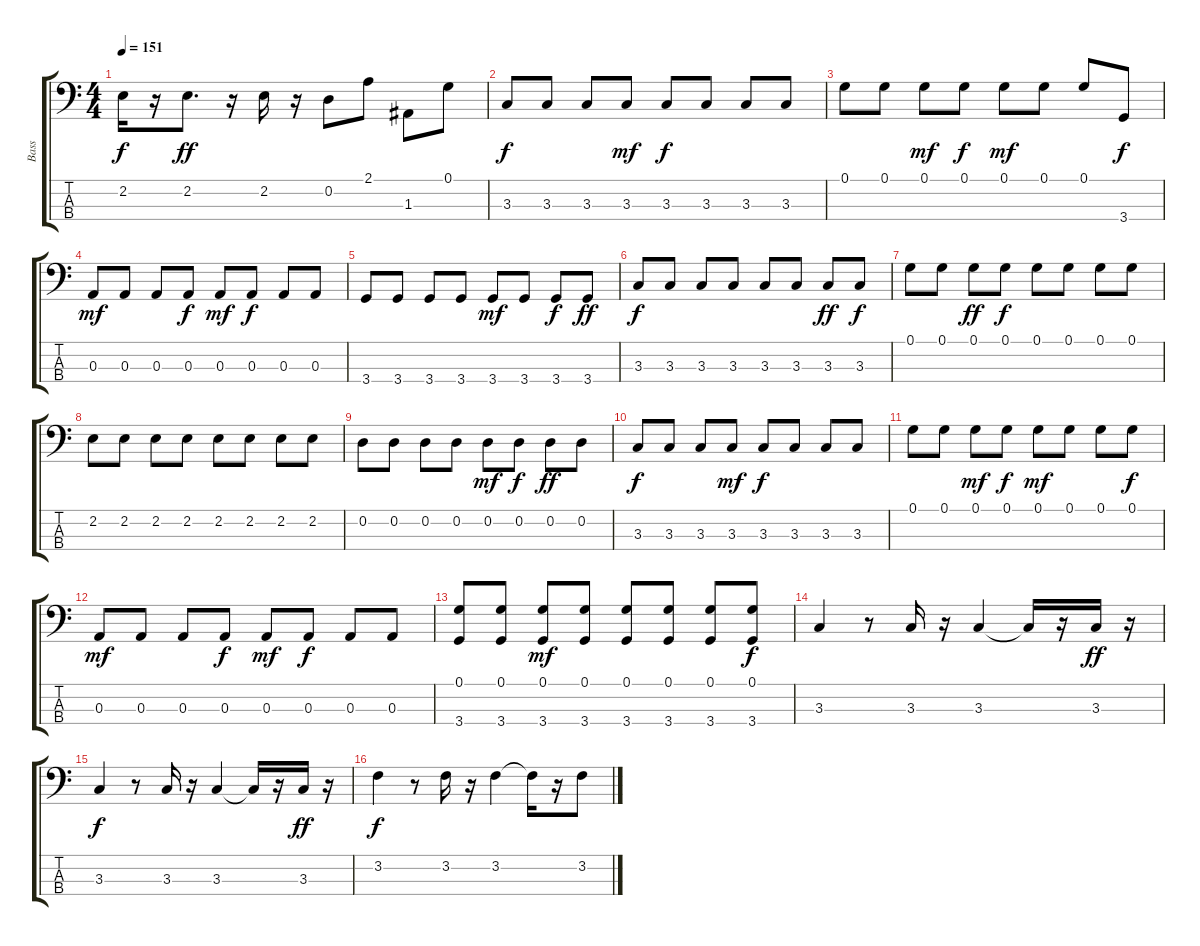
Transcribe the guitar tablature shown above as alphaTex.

\track ("Bass" "Bass") {instrument electricbassfinger}
\staff {score tabs}
\tuning (G2 D2 A1 E1) {hide}
\ts (4 4)
\tempo 151
\clef f4
\ks c
2.2{t}.16{dy f} r.16 2.2.8{d dy ff} r.16 2.2.16 r.16 0.2.8 2.1.8 1.3.8 0.1.8 |
3.3.8{dy f} 3.3.8 3.3.8 3.3.8{dy mf} 3.3.8{dy f} 3.3.8 3.3.8 3.3.8 |
0.1.8 0.1.8 0.1.8{dy mf} 0.1.8{dy f} 0.1.8{dy mf} 0.1.8 0.1.8 3.4.8{dy f} |
0.3.8{dy mf} 0.3.8 0.3.8 0.3.8{dy f} 0.3.8{dy mf} 0.3.8{dy f} 0.3.8 0.3.8 |
3.4.8 3.4.8 3.4.8 3.4.8 3.4.8{dy mf} 3.4.8 3.4.8{dy f} 3.4.8{dy ff} |
3.3.8{dy f} 3.3.8 3.3.8 3.3.8 3.3.8 3.3.8 3.3.8{dy ff} 3.3.8{dy f} |
0.1.8 0.1.8 0.1.8{dy ff} 0.1.8{dy f} 0.1.8 0.1.8 0.1.8 0.1.8 |
2.2.8 2.2.8 2.2.8 2.2.8 2.2.8 2.2.8 2.2.8 2.2.8 |
0.2.8 0.2.8 0.2.8 0.2.8 0.2.8{dy mf} 0.2.8{dy f} 0.2.8{dy ff} 0.2.8 |
3.3.8{dy f} 3.3.8 3.3.8 3.3.8{dy mf} 3.3.8{dy f} 3.3.8 3.3.8 3.3.8 |
0.1.8 0.1.8 0.1.8{dy mf} 0.1.8{dy f} 0.1.8{dy mf} 0.1.8 0.1.8 0.1.8{dy f} |
0.3.8{dy mf} 0.3.8 0.3.8 0.3.8{dy f} 0.3.8{dy mf} 0.3.8{dy f} 0.3.8 0.3.8 |
(0.1 3.4).8 (0.1 3.4).8 (0.1 3.4).8{dy mf} (0.1 3.4).8 (0.1 3.4).8 (0.1 3.4).8 (0.1 3.4).8 (0.1 3.4).8{dy f} |
3.3.4 r.8 3.3.16 r.16 3.3.4 3.3{t}.16 r.16 3.3.16{dy ff} r.16 |
3.3.4{dy f} r.8 3.3.16 r.16 3.3.4 3.3{t}.16 r.16 3.3.16{dy ff} r.16 |
3.2.4{dy f} r.8 3.2.16 r.16 3.2.4 3.2{t}.16 r.16 3.2.8
